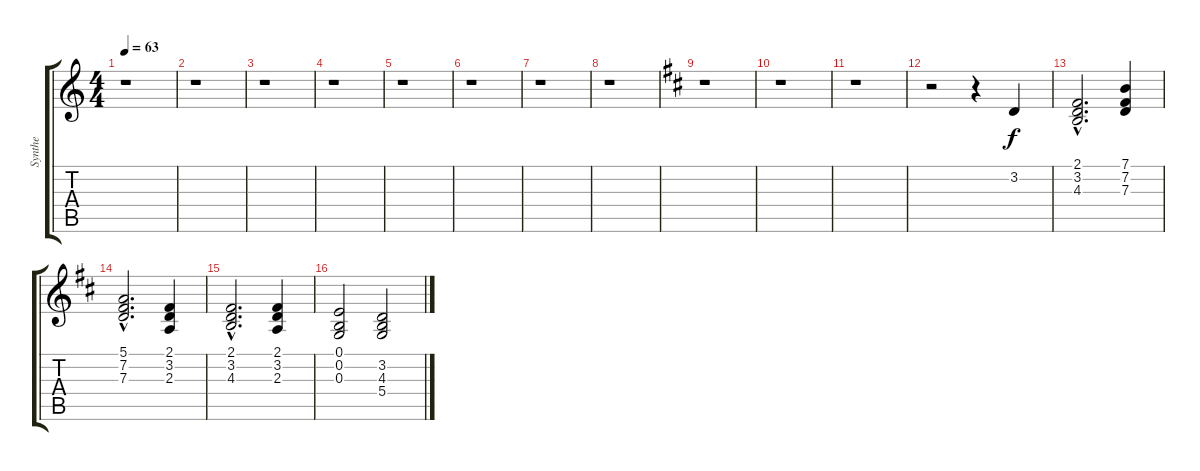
\track ("Synthe" "Synthe") {instrument choiraahs}
\staff {score tabs}
\tuning (E4 B3 G3 D3 A2 E2) {hide}
\ts (4 4)
\tempo 63
\clef g2
\ks c
r.1{dy f} |
r.1 |
r.1 |
r.1 |
r.1 |
r.1 |
r.1 |
r.1 |
\ks d
r.1 |
r.1 |
r.1 |
r.2 r.4 3.2.4 |
(2.1{hac} 3.2{hac} 4.3{hac}).2{d} (7.1 7.2 7.3).4 |
(5.1{hac} 7.2{hac} 7.3{hac}).2{d} (2.1 3.2 2.3).4 |
(2.1{hac} 3.2{hac} 4.3{hac}).2{d} (2.1 3.2 2.3).4 |
(0.1 0.2 0.3).2 (3.2 4.3 5.4).2
